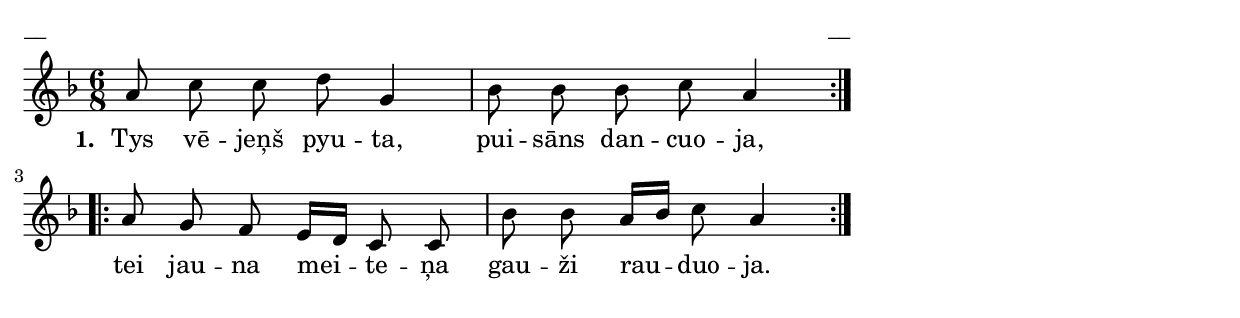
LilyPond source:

\version "2.13.18"

\paper {
line-width = 14\cm
left-margin = 0.4\cm
between-system-padding = 0.1\cm
between-system-space = 0.1\cm
}
% SBTZK, p.92
\layout {
indent = #0
ragged-last = ##f
}


voiceA = \relative c'' {
\clef "treble"
\key f \major
\time 6/8
\repeat volta 2 {a8 c c d g,4 | bes8 bes bes c a4}
\repeat volta 2 {a8 g f e16 [d] c8 c | bes' bes a16 [bes] c8 a4}
}

lyricA = \lyricmode {
\set stanza = "1. "
Tys vē -- jeņš pyu -- ta, pui -- sāns dan -- cuo -- ja, tei jau -- na mei -- te -- ņa gau -- ži rau -- duo -- ja.
}


fullScore = <<
%\new ChordNames { \chordsA }
\new Staff {
<<
\new Voice = "voiceA" { \oneVoice \autoBeamOff \voiceA }
\lyricsto "voiceA" \new Lyrics  \lyricA
%\new Voice = "voiceB" { \voiceTwo \autoBeamOff \voiceB }
>>
}
>>



\score {
\fullScore
\header { piece = "__" opus = "__" }
}
\markup { \with-color #(x11-color 'white) \sans \smaller "__" }
\score {
\unfoldRepeats
\fullScore
\midi {
\context { \Staff \remove "Staff_performer" }
\context { \Voice \consists "Staff_performer" }
}
}


